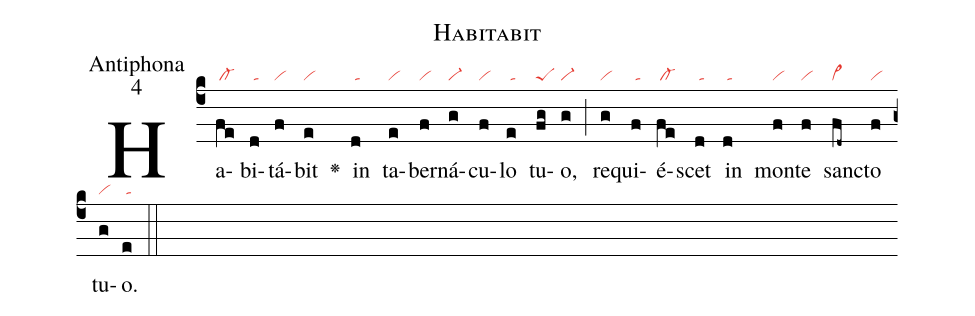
name:Habitabit;
office-part:Antiphona;
mode:4;
nabc-lines:1;
%%
(c4) Ha(fe|/cl-)bi(d|/ta)tá(f|vi)bit(e|vi) <v>\greheightstar</v>() in(d|/ta) ta(e|vi)ber(f|vi)ná(g|vi-)cu(f|vi)lo(e|/ta) tu(fg|peS)o,(g|vi-) (;) re(g|vi)qui(f|/ta)é(fe|/cl-)scet(d|/ta) in(d|/ta) mon(f|vi)te(f|vi) san(fd~|cl~)cto(f|vi) tu(g|vi)o.(e|/ta) (::)
